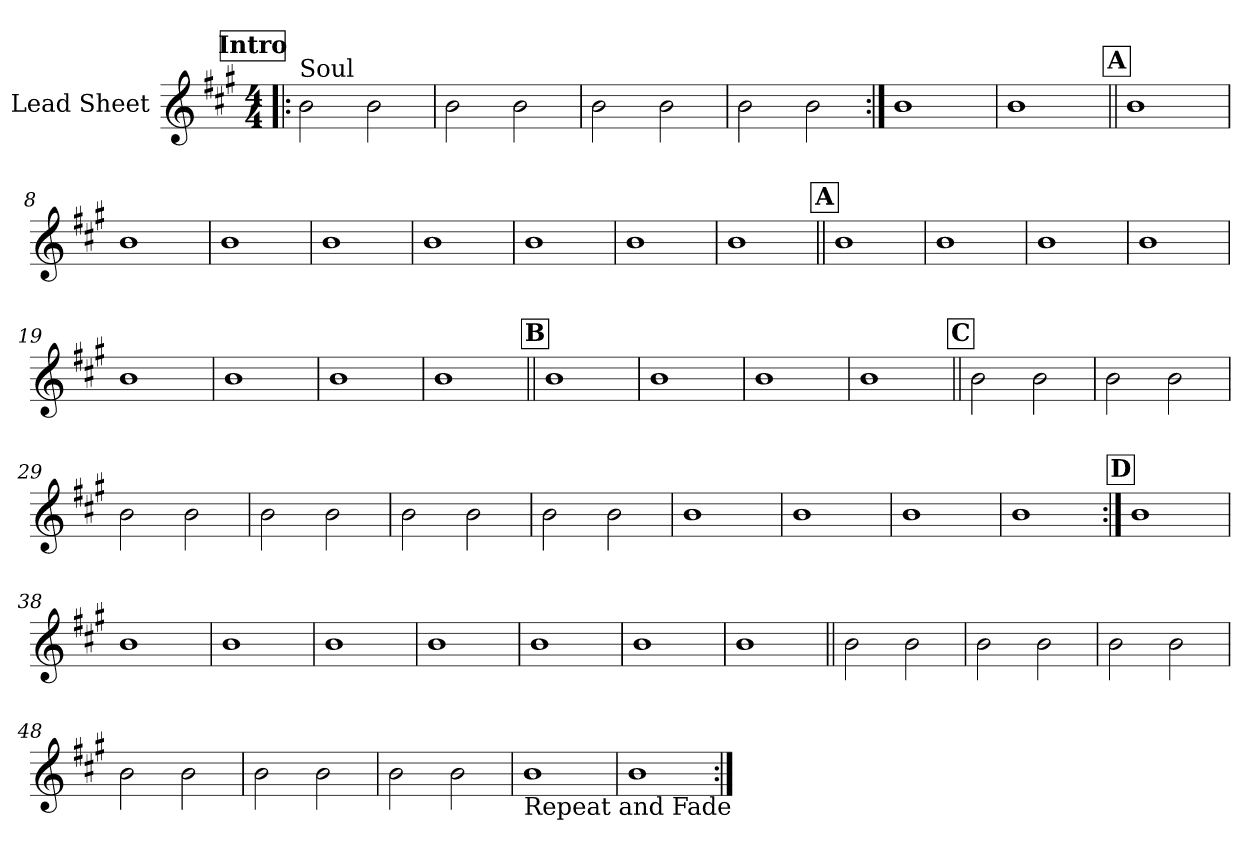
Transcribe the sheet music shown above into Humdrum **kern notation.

**kern
*part1
*staff1
*I"Lead Sheet
*clefG2
*k[f#c#g#]
*A:
*M4/4
*MM90
!!LO:REH:place=s1:a:fs=14:t=Intro
=1!|:
!LO:TX:a:t=Soul
2b\
2b\
=2
2b\
2b\
=3
2b\
2b\
=4
2b\
2b\
!!LO:LB:g=z
=5:|!
1b
=6
1b
!!LO:LB:g=z
!!LO:REH:place=s1:a:fs=14:t=A
=7||
1b
=8
1b
=9
1b
=10
1b
!!LO:LB:g=z
=11
1b
=12
1b
=13
1b
=14
1b
!!LO:LB:g=z
!!LO:REH:place=s1:a:fs=14:t=A
=15||
1b
=16
1b
=17
1b
=18
1b
!!LO:LB:g=z
=19
1b
=20
1b
=21
1b
=22
1b
!!LO:LB:g=z
!!LO:REH:place=s1:a:fs=14:t=B
=23||
1b
=24
1b
=25
1b
=26
1b
!!LO:LB:g=z
!!LO:REH:place=s1:a:fs=14:t=C
=27||
2b\
2b\
=28
2b\
2b\
=29
2b\
2b\
=30
2b\
2b\
!!LO:LB:g=z
=31
2b\
2b\
=32
2b\
2b\
=33
1b
=34
1b
=35
1b
=36
1b
!!LO:LB:g=z
!!LO:REH:place=s1:a:fs=14:t=D
=37:|!
1b
=38
1b
=39
1b
=40
1b
=41
1b
=42
1b
=43
1b
=44
1b
!!LO:PB:g=z
=45||
2b\
2b\
=46
2b\
2b\
=47
2b\
2b\
=48
2b\
2b\
!!LO:LB:g=z
=49
2b\
2b\
=50
2b\
2b\
=51
!LO:TX:b:t=Repeat and Fade
1b
=52
1b
=:|!
*-
